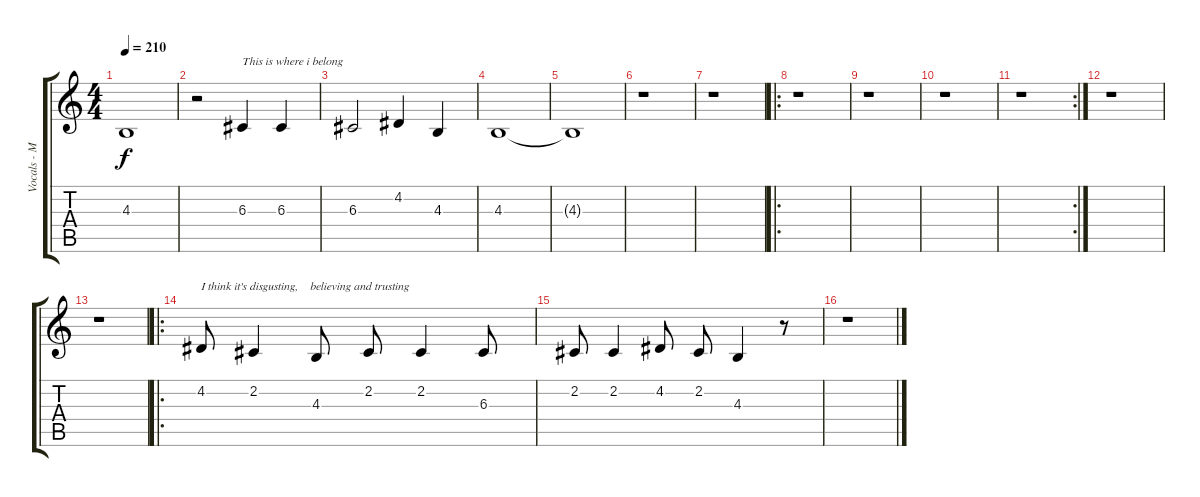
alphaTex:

\track ("Vocals - Mark " "Vocals - M") {instrument sopranosax}
\staff {score tabs}
\tuning (E4 B3 G3 D3 A2 E2) {hide}
\ts (4 4)
\tempo 210
\clef g2
\ks c
4.3{t}.1{dy f} |
r.2 6.3.4{txt "This is where i belong"} 6.3.4 |
6.3.2 4.2.4 4.3.4 |
4.3.1 |
4.3{t}.1 |
r.1 |
r.1 |
\ro
r.1 |
r.1 |
r.1 |
\rc 2
r.1 |
r.1 |
r.1 |
\ro
4.2.8{txt "I think it's disgusting,    believing and trusting"} 2.2.4 4.3.8 2.2.8 2.2.4 6.3.8 |
2.2.8 2.2.4 4.2.8 2.2.8 4.3.4 r.8 |
r.1
